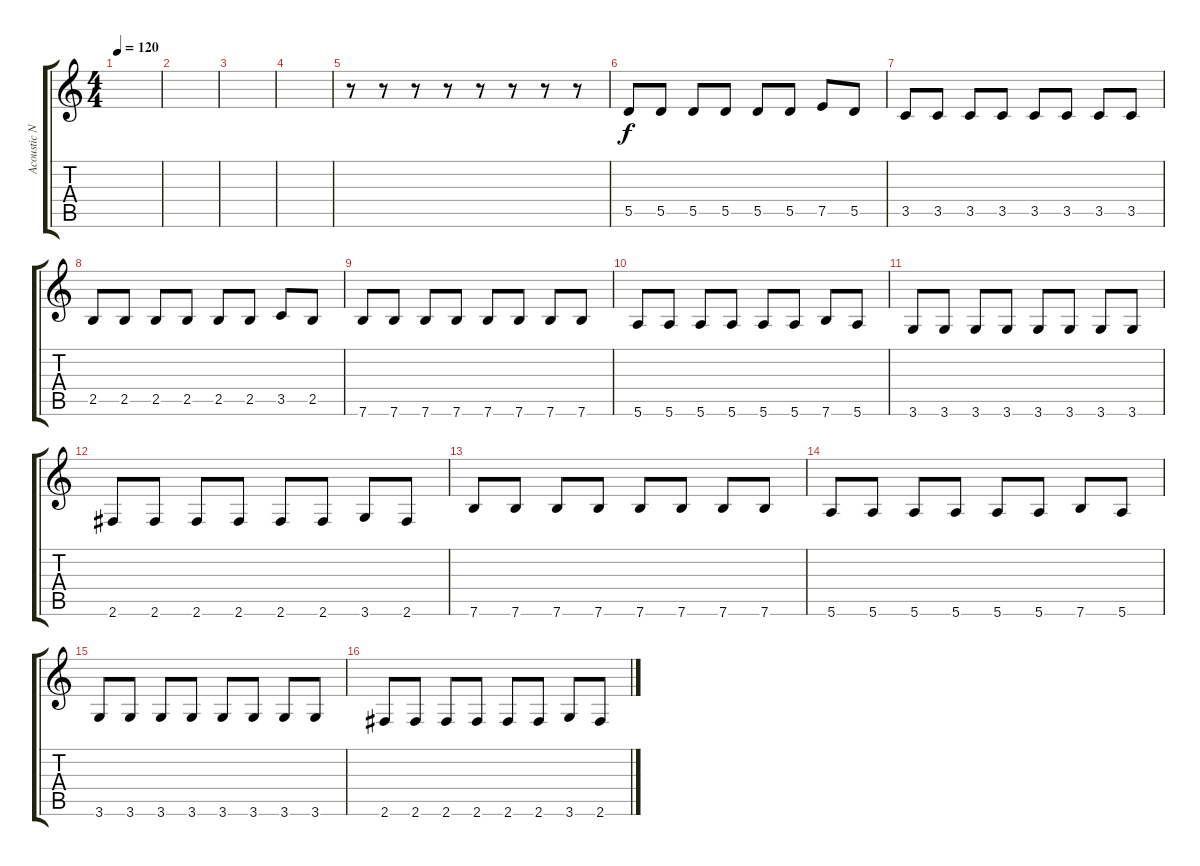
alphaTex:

\track ("Acoustic Nylon" "Acoustic N") {instrument acousticguitarnylon}
\staff {score tabs}
\tuning (E4 B3 G3 D3 A2 E2) {hide}
\ts (4 4)
\tempo 120
\clef g2
\ks c
|
|
|
|
r.8 r.8 r.8 r.8 r.8 r.8 r.8 r.8 |
5.5.8 5.5.8 5.5.8 5.5.8 5.5.8 5.5.8 7.5.8 5.5.8 |
3.5.8 3.5.8 3.5.8 3.5.8 3.5.8 3.5.8 3.5.8 3.5.8 |
2.5.8 2.5.8 2.5.8 2.5.8 2.5.8 2.5.8 3.5.8 2.5.8 |
7.6.8 7.6.8 7.6.8 7.6.8 7.6.8 7.6.8 7.6.8 7.6.8 |
5.6.8 5.6.8 5.6.8 5.6.8 5.6.8 5.6.8 7.6.8 5.6.8 |
3.6.8 3.6.8 3.6.8 3.6.8 3.6.8 3.6.8 3.6.8 3.6.8 |
2.6.8 2.6.8 2.6.8 2.6.8 2.6.8 2.6.8 3.6.8 2.6.8 |
7.6.8 7.6.8 7.6.8 7.6.8 7.6.8 7.6.8 7.6.8 7.6.8 |
5.6.8 5.6.8 5.6.8 5.6.8 5.6.8 5.6.8 7.6.8 5.6.8 |
3.6.8 3.6.8 3.6.8 3.6.8 3.6.8 3.6.8 3.6.8 3.6.8 |
2.6.8 2.6.8 2.6.8 2.6.8 2.6.8 2.6.8 3.6.8 2.6.8
